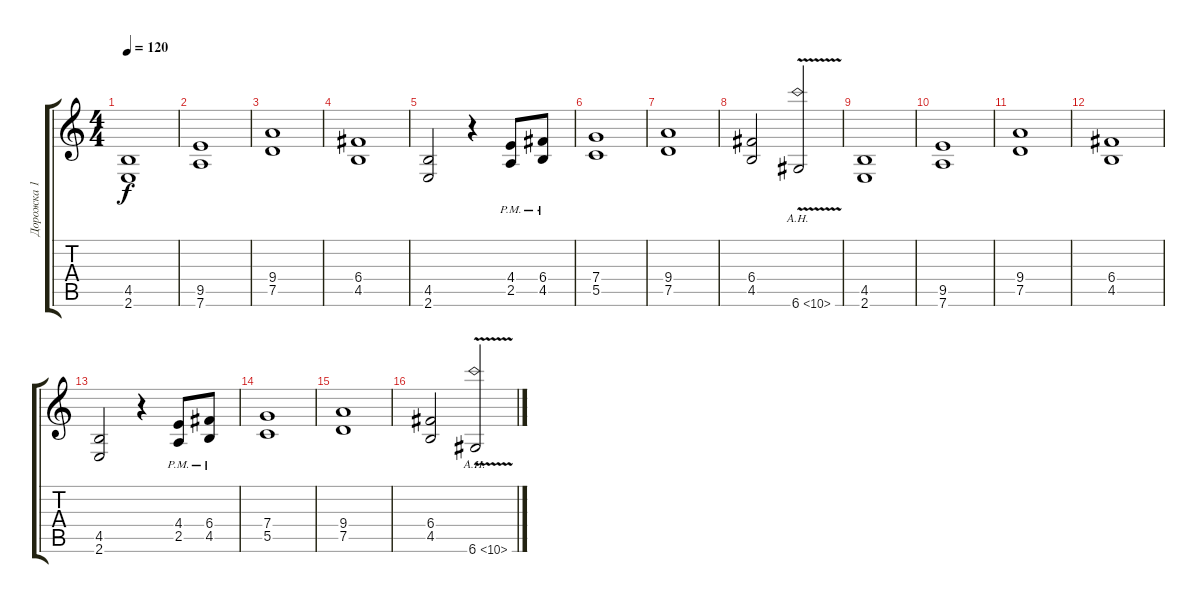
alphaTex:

\track ("Дорожка 1" "Дорожка 1") {instrument distortionguitar}
\staff {score tabs}
\tuning (D4 A3 F3 C3 G2 D2) {hide}
\ts (4 4)
\tempo 120
\clef g2
\ks c
(4.5 2.6).1{dy f} |
(9.5 7.6).1 |
(9.4 7.5).1 |
(6.4 4.5).1 |
(4.5 2.6).2 r.4 (4.4{pm} 2.5{pm}).8 (6.4{pm} 4.5{pm}).8 |
(7.4 5.5).1 |
(9.4 7.5).1 |
(6.4 4.5).2 6.6{ah 4 v}.2 |
(4.5 2.6).1 |
(9.5 7.6).1 |
(9.4 7.5).1 |
(6.4 4.5).1 |
(4.5 2.6).2 r.4 (4.4{pm} 2.5{pm}).8 (6.4{pm} 4.5{pm}).8 |
(7.4 5.5).1 |
(9.4 7.5).1 |
(6.4 4.5).2 6.6{ah 4 v}.2
